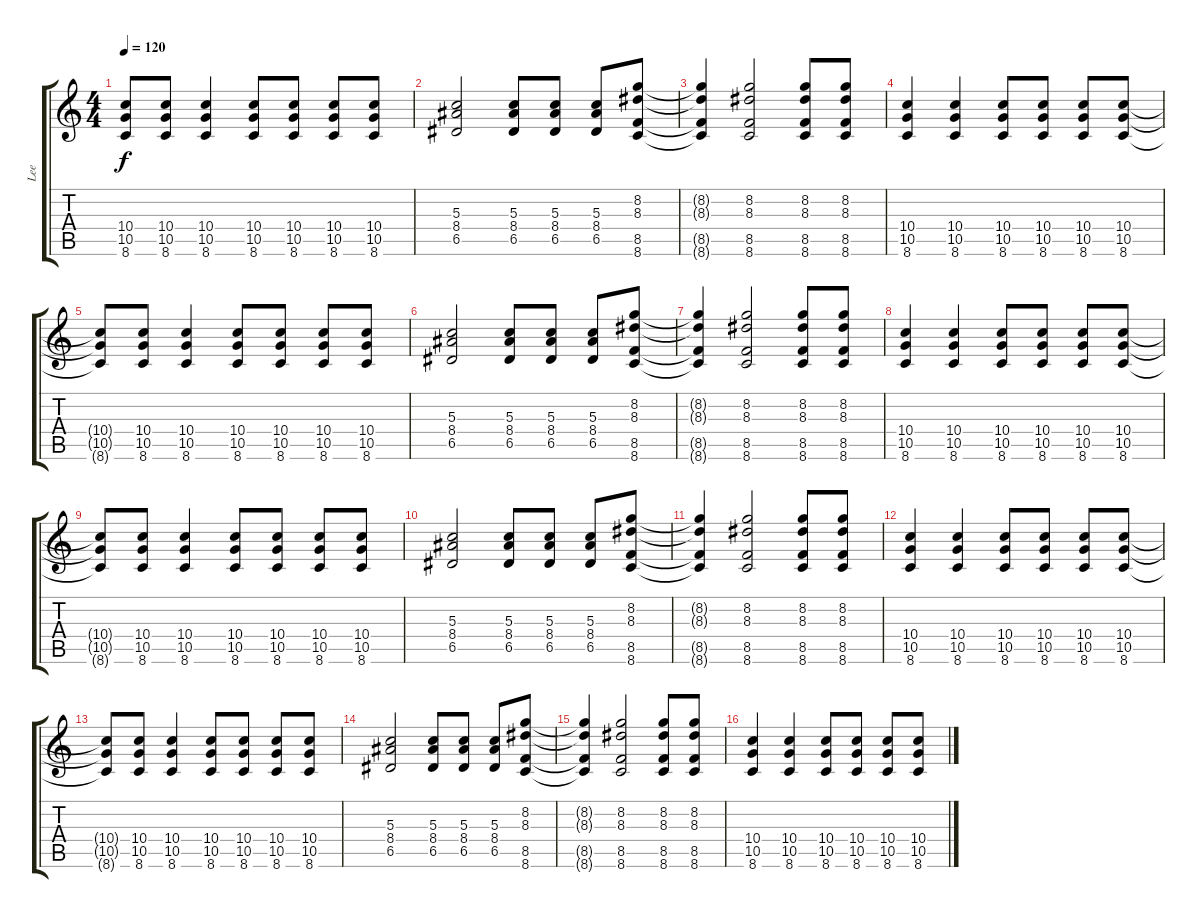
\track ("Lee" "Lee") {instrument electricguitarjazz}
\staff {score tabs}
\tuning (E4 B3 G3 D3 A2 E2) {hide}
\ts (4 4)
\tempo 120
\clef g2
\ks c
(10.4{t} 10.5{t} 8.6{t}).8{dy f} (10.4 10.5 8.6).8 (10.4 10.5 8.6).4 (10.4 10.5 8.6).8 (10.4 10.5 8.6).8 (10.4 10.5 8.6).8 (10.4 10.5 8.6).8 |
(5.3 8.4 6.5).2 (5.3 8.4 6.5).8 (5.3 8.4 6.5).8 (5.3 8.4 6.5).8 (8.2 8.3 8.5 8.6).8 |
(8.2{t} 8.3{t} 8.5{t} 8.6{t}).4 (8.2 8.3 8.5 8.6).2 (8.2 8.3 8.5 8.6).8 (8.2 8.3 8.5 8.6).8 |
(10.4 10.5 8.6).4 (10.4 10.5 8.6).4 (10.4 10.5 8.6).8 (10.4 10.5 8.6).8 (10.4 10.5 8.6).8 (10.4 10.5 8.6).8 |
(10.4{t} 10.5{t} 8.6{t}).8 (10.4 10.5 8.6).8 (10.4 10.5 8.6).4 (10.4 10.5 8.6).8 (10.4 10.5 8.6).8 (10.4 10.5 8.6).8 (10.4 10.5 8.6).8 |
(5.3 8.4 6.5).2 (5.3 8.4 6.5).8 (5.3 8.4 6.5).8 (5.3 8.4 6.5).8 (8.2 8.3 8.5 8.6).8 |
(8.2{t} 8.3{t} 8.5{t} 8.6{t}).4 (8.2 8.3 8.5 8.6).2 (8.2 8.3 8.5 8.6).8 (8.2 8.3 8.5 8.6).8 |
(10.4 10.5 8.6).4 (10.4 10.5 8.6).4 (10.4 10.5 8.6).8 (10.4 10.5 8.6).8 (10.4 10.5 8.6).8 (10.4 10.5 8.6).8 |
(10.4{t} 10.5{t} 8.6{t}).8 (10.4 10.5 8.6).8 (10.4 10.5 8.6).4 (10.4 10.5 8.6).8 (10.4 10.5 8.6).8 (10.4 10.5 8.6).8 (10.4 10.5 8.6).8 |
(5.3 8.4 6.5).2 (5.3 8.4 6.5).8 (5.3 8.4 6.5).8 (5.3 8.4 6.5).8 (8.2 8.3 8.5 8.6).8 |
(8.2{t} 8.3{t} 8.5{t} 8.6{t}).4 (8.2 8.3 8.5 8.6).2 (8.2 8.3 8.5 8.6).8 (8.2 8.3 8.5 8.6).8 |
(10.4 10.5 8.6).4 (10.4 10.5 8.6).4 (10.4 10.5 8.6).8 (10.4 10.5 8.6).8 (10.4 10.5 8.6).8 (10.4 10.5 8.6).8 |
(10.4{t} 10.5{t} 8.6{t}).8 (10.4 10.5 8.6).8 (10.4 10.5 8.6).4 (10.4 10.5 8.6).8 (10.4 10.5 8.6).8 (10.4 10.5 8.6).8 (10.4 10.5 8.6).8 |
(5.3 8.4 6.5).2 (5.3 8.4 6.5).8 (5.3 8.4 6.5).8 (5.3 8.4 6.5).8 (8.2 8.3 8.5 8.6).8 |
(8.2{t} 8.3{t} 8.5{t} 8.6{t}).4 (8.2 8.3 8.5 8.6).2 (8.2 8.3 8.5 8.6).8 (8.2 8.3 8.5 8.6).8 |
(10.4 10.5 8.6).4 (10.4 10.5 8.6).4 (10.4 10.5 8.6).8 (10.4 10.5 8.6).8 (10.4 10.5 8.6).8 (10.4 10.5 8.6).8
